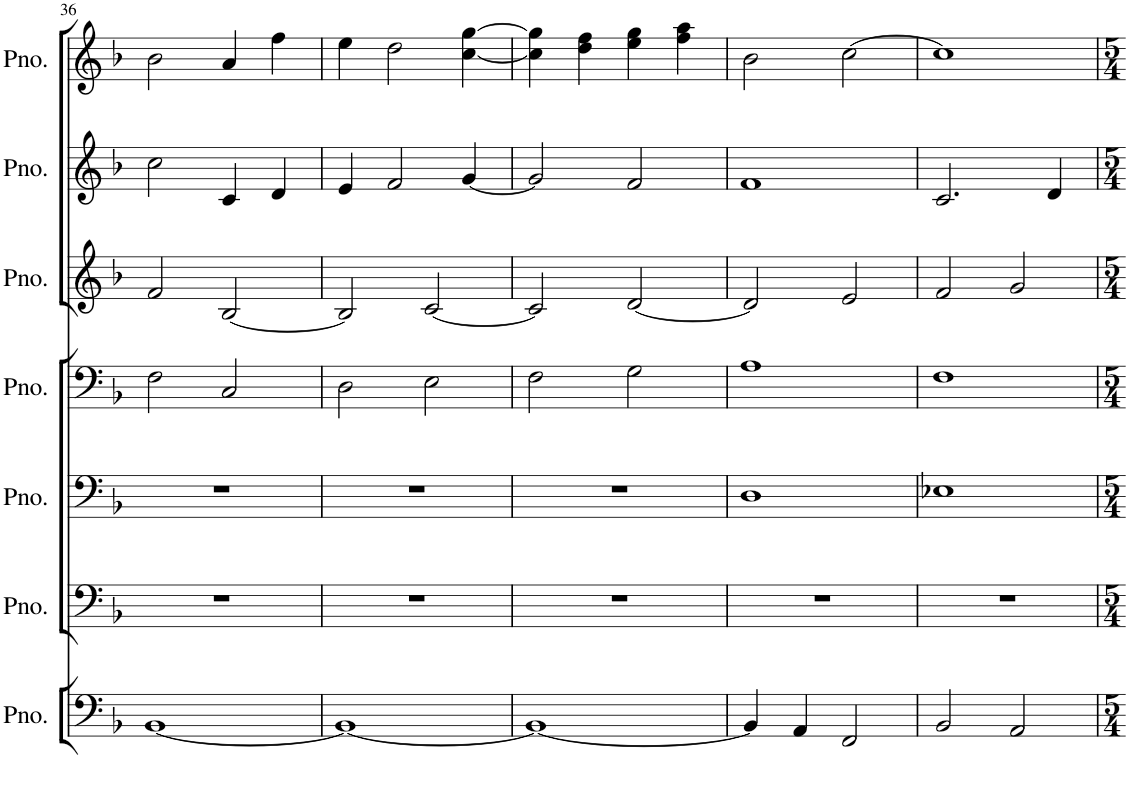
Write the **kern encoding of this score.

**kern	**kern	**kern	**kern	**kern	**kern	**kern
*part7	*part6	*part5	*part4	*part3	*part2	*part1
*staff7	*staff6	*staff5	*staff4	*staff3	*staff2	*staff1
*I"Piano	*I"Piano	*I"Piano	*I"Piano	*I"Piano	*I"Piano	*I"Piano
*I'Pno.	*I'Pno.	*I'Pno.	*I'Pno.	*I'Pno.	*I'Pno.	*I'Pno.
!!LO:PB:g=z
*clefF4	*clefF4	*clefF4	*clefF4	*clefG2	*clefG2	*clefG2
*k[b-]	*k[b-]	*k[b-]	*k[b-]	*k[b-]	*k[b-]	*k[b-]
*M2/2	*M2/2	*M2/2	*M2/2	*M2/2	*M2/2	*M2/2
=36	=36	=36	=36	=36	=36	=36
[1BB-	1r	1r	2F\	2f/	2cc\	2b-\
.	.	.	2C/	[2B-/	4c/	4a/
.	.	.	.	.	4d/	4ff\
=37	=37	=37	=37	=37	=37	=37
1BB-_	1r	1r	2D\	2B-/]	4e/	4ee\
.	.	.	.	.	2f/	2dd\
.	.	.	2E\	[2c/	.	.
.	.	.	.	.	[4g/	[4cc\ [4gg\
=38	=38	=38	=38	=38	=38	=38
1BB-_	1r	1r	2F\	2c/]	2g/]	4cc\] 4gg\]
.	.	.	.	.	.	4dd\ 4ff\
.	.	.	2G\	[2d/	2f/	4ee\ 4gg\
.	.	.	.	.	.	4ff\ 4aa\
=39	=39	=39	=39	=39	=39	=39
4BB-/]	1r	1D	1A	2d/]	1f	2b-\
4AA/	.	.	.	.	.	.
2FF/	.	.	.	2e/	.	[2cc\
=40	=40	=40	=40	=40	=40	=40
2BB-/	1r	1E-X	1F	2f/	2.c/	1cc]
2AA/	.	.	.	2g/	.	.
.	.	.	.	.	4d/	.
=	=	=	=	=	=	=
*-	*-	*-	*-	*-	*-	*-
